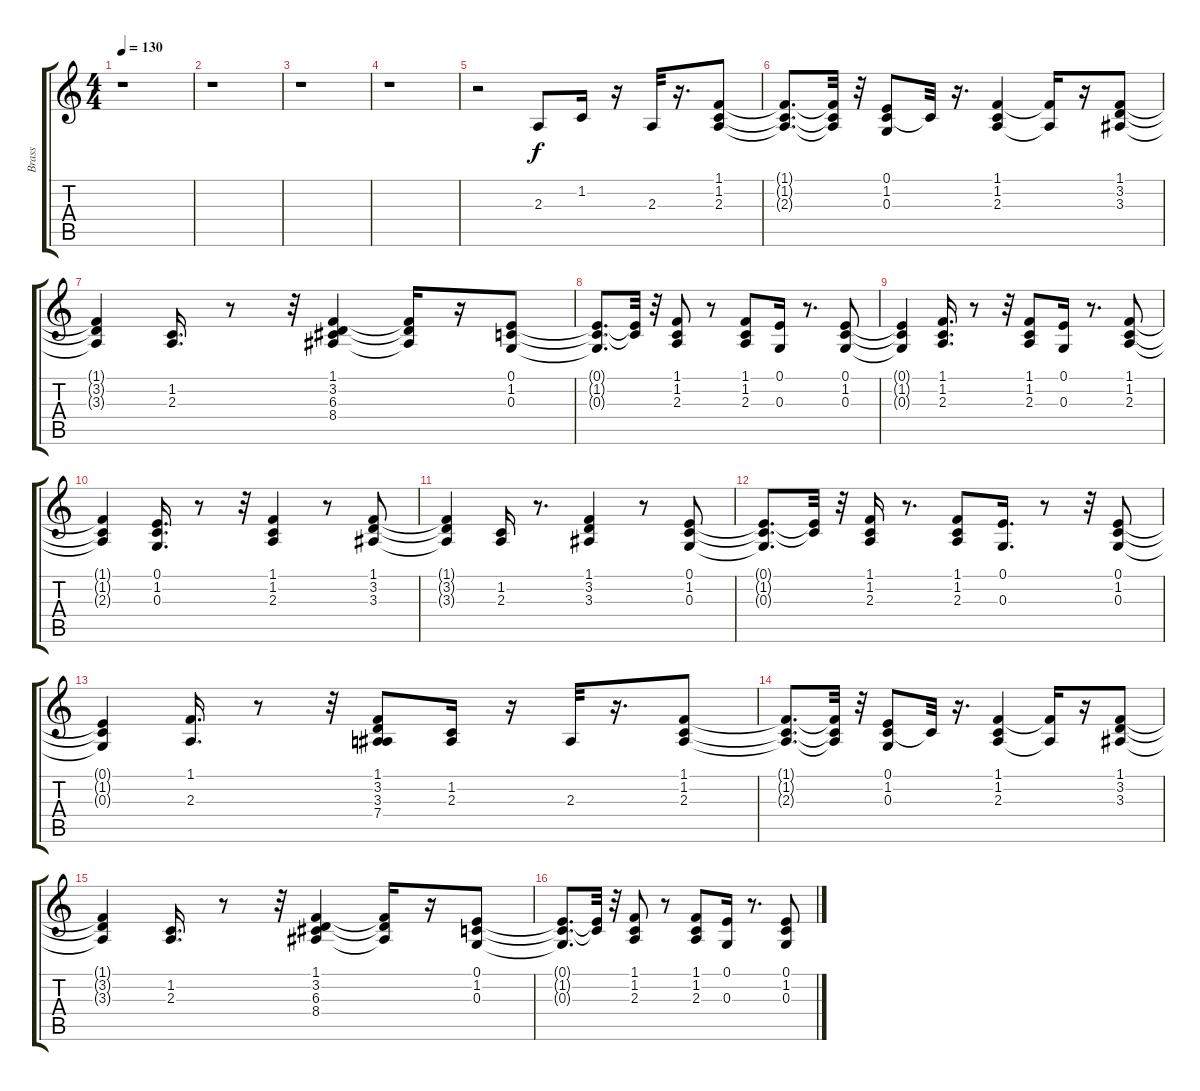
\track ("Brass               " "Brass     ") {instrument brasssection}
\staff {score tabs}
\tuning (E4 B3 G3 D3 A2 E2) {hide}
\ts (4 4)
\tempo 130
\clef g2
\ks c
r.1{dy f} |
r.1 |
r.1 |
r.1 |
r.2 2.3.8 1.2.16 r.16 2.3.32 r.16{d} (1.1 1.2 2.3).8 |
(1.1{t} 1.2{t} 2.3{t}).8{d} (1.1{t} 1.2{t} 2.3{t}).32 r.32 (0.1 1.2 0.3).8 1.2{t}.32 r.16{d} (1.1 1.2 2.3).4 (1.1{t} 2.3{t}).16 r.16 (1.1 3.2 3.3).8 |
(1.1{t} 3.2{t} 3.3{t}).4 (1.2 2.3).16{d} r.8 r.32 (1.1 3.2 6.3 8.4).4 (1.1{t} 3.2{t} 8.4{t}).16 r.16 (0.1 1.2 0.3).8 |
(0.1{t} 1.2{t} 0.3{t}).8{d} (0.1{t} 1.2{t}).32 r.32 (1.1 1.2 2.3).8 r.8 (1.1 1.2 2.3).8 (0.1 0.3).16 r.8{d} (0.1 1.2 0.3).8 |
(0.1{t} 1.2{t} 0.3{t}).4 (1.1 1.2 2.3).16{d} r.8 r.32 (1.1 1.2 2.3).8 (0.1 0.3).16 r.8{d} (1.1 1.2 2.3).8 |
(1.1{t} 1.2{t} 2.3{t}).4 (0.1 1.2 0.3).16{d} r.8 r.32 (1.1 1.2 2.3).4 r.8 (1.1 3.2 3.3).8 |
(1.1{t} 3.2{t} 3.3{t}).4 (1.2 2.3).16 r.8{d} (1.1 3.2 3.3).4 r.8 (0.1 1.2 0.3).8 |
(0.1{t} 1.2{t} 0.3{t}).8{d} (0.1{t} 1.2{t}).32 r.32 (1.1 1.2 2.3).16 r.8{d} (1.1 1.2 2.3).8 (0.1 0.3).16{d} r.8 r.32 (0.1 1.2 0.3).8 |
(0.1{t} 1.2{t} 0.3{t}).4 (1.1 2.3).16{d} r.8 r.32 (1.1 3.2 3.3 7.4).8 (1.2 2.3).16 r.16 2.3.32 r.16{d} (1.1 1.2 2.3).8 |
(1.1{t} 1.2{t} 2.3{t}).8{d} (1.1{t} 1.2{t} 2.3{t}).32 r.32 (0.1 1.2 0.3).8 1.2{t}.32 r.16{d} (1.1 1.2 2.3).4 (1.1{t} 2.3{t}).16 r.16 (1.1 3.2 3.3).8 |
(1.1{t} 3.2{t} 3.3{t}).4 (1.2 2.3).16{d} r.8 r.32 (1.1 3.2 6.3 8.4).4 (1.1{t} 3.2{t} 8.4{t}).16 r.16 (0.1 1.2 0.3).8 |
(0.1{t} 1.2{t} 0.3{t}).8{d} (0.1{t} 1.2{t}).32 r.32 (1.1 1.2 2.3).8 r.8 (1.1 1.2 2.3).8 (0.1 0.3).16 r.8{d} (0.1 1.2 0.3).8
